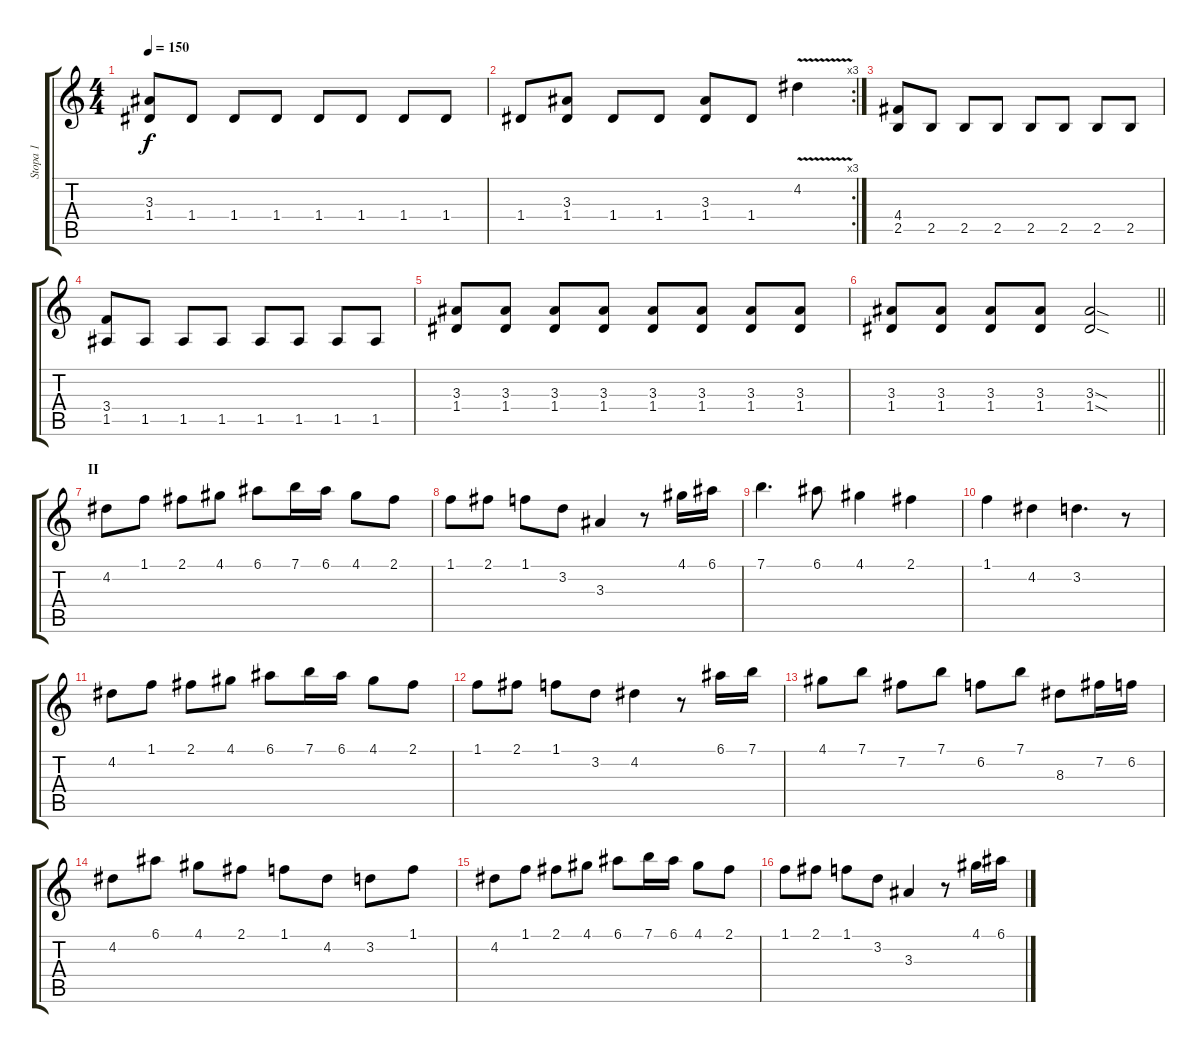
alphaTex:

\track ("Stopa 1" "Stopa 1") {instrument overdrivenguitar}
\staff {score tabs}
\tuning (E4 B3 G3 D3 A2 E2) {hide}
\ts (4 4)
\tempo 150
\clef g2
\ks c
(3.3 1.4).8{dy f} 1.4.8 1.4.8 1.4.8 1.4.8 1.4.8 1.4.8 1.4.8 |
\rc 3
1.4.8 (3.3 1.4).8 1.4.8 1.4.8 (3.3 1.4).8 1.4.8 4.2{v}.4 |
(4.4 2.5).8 2.5.8 2.5.8 2.5.8 2.5.8 2.5.8 2.5.8 2.5.8 |
(3.4 1.5).8 1.5.8 1.5.8 1.5.8 1.5.8 1.5.8 1.5.8 1.5.8 |
(3.3 1.4).8 (3.3 1.4).8 (3.3 1.4).8 (3.3 1.4).8 (3.3 1.4).8 (3.3 1.4).8 (3.3 1.4).8 (3.3 1.4).8 |
\barLineRight lightlight
(3.3 1.4).8 (3.3 1.4).8 (3.3 1.4).8 (3.3 1.4).8 (3.3{sod} 1.4{sod}).2 |
\section ("" "II")
4.2.8 1.1.8 2.1.8 4.1.8 6.1.8 7.1.16 6.1.16 4.1.8 2.1.8 |
1.1.8 2.1.8 1.1.8 3.2.8 3.3.4 r.8 4.1.16 6.1.16 |
7.1.4{d} 6.1.8 4.1.4 2.1.4 |
1.1.4 4.2.4 3.2.4{d} r.8 |
4.2.8 1.1.8 2.1.8 4.1.8 6.1.8 7.1.16 6.1.16 4.1.8 2.1.8 |
1.1.8 2.1.8 1.1.8 3.2.8 4.2.4 r.8 6.1.16 7.1.16 |
4.1.8 7.1.8 7.2.8 7.1.8 6.2.8 7.1.8 8.3.8 7.2.16 6.2.16 |
4.2.8 6.1.8 4.1.8 2.1.8 1.1.8 4.2.8 3.2.8 1.1.8 |
4.2.8 1.1.8 2.1.8 4.1.8 6.1.8 7.1.16 6.1.16 4.1.8 2.1.8 |
1.1.8 2.1.8 1.1.8 3.2.8 3.3.4 r.8 4.1.16 6.1.16
